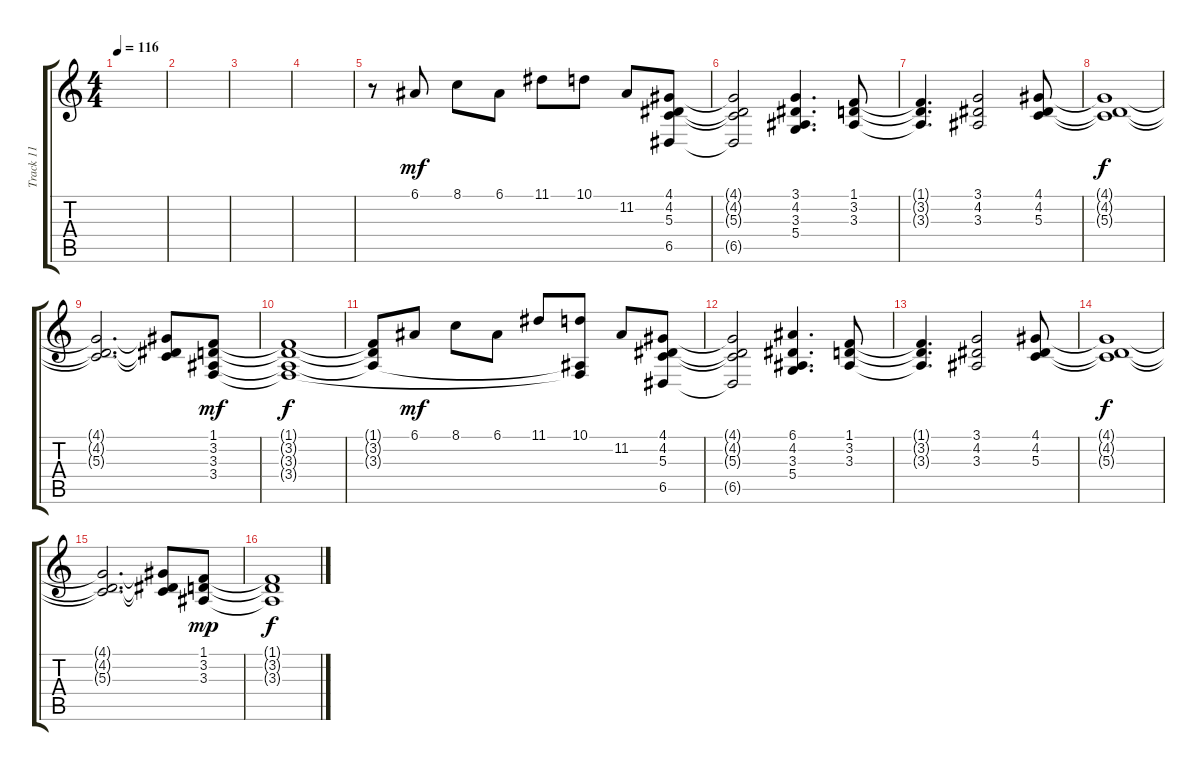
\track ("Track 11" "Track 11") {instrument lead2sawtooth}
\staff {score tabs}
\tuning (E4 B3 G3 D3 A2 E2) {hide}
\ts (4 4)
\tempo 116
\clef g2
\ks c
|
|
|
|
r.8{instrument lead2sawtooth} 6.1.8{dy mf} 8.1.8 6.1.8 11.1.8 10.1.8 11.2.8 (4.1 4.2 5.3 6.5).8 |
(4.1{t} 4.2{t} 5.3{t} 6.5{t}).2 (3.1 4.2 3.3 5.4).4{d} (1.1 3.2 3.3).8 |
(1.1{t} 3.2{t} 3.3{t}).4{d} (3.1 4.2 3.3).2 (4.1 4.2 5.3).8 |
(4.1{t} 4.2{t} 5.3{t}).1{dy f} |
(4.1{t} 4.2{t} 5.3{t}).2{d} (4.1{t} 4.2{t} 5.3{t}).8 (1.1 3.2 3.3 3.4).8{dy mf} |
(1.1{t} 3.2{t} 3.3{t} 3.4{t}).1{dy f} |
(1.1{t} 3.2{t} 3.3{t}).8{instrument lead2sawtooth} 6.1.8{dy mf} 8.1.8 6.1.8 11.1.8 (10.1 3.3{t} 3.4{t}).8 11.2.8 (4.1 4.2 5.3 6.5).8 |
(4.1{t} 4.2{t} 5.3{t} 6.5{t}).2 (6.1 4.2 3.3 5.4).4{d} (1.1 3.2 3.3).8 |
(1.1{t} 3.2{t} 3.3{t}).4{d} (3.1 4.2 3.3).2 (4.1 4.2 5.3).8 |
(4.1{t} 4.2{t} 5.3{t}).1{dy f} |
(4.1{t} 4.2{t} 5.3{t}).2{d} (4.1{t} 4.2{t} 5.3{t}).8 (1.1 3.2 3.3).8{dy mp} |
(1.1{t} 3.2{t} 3.3{t}).1{dy f}
